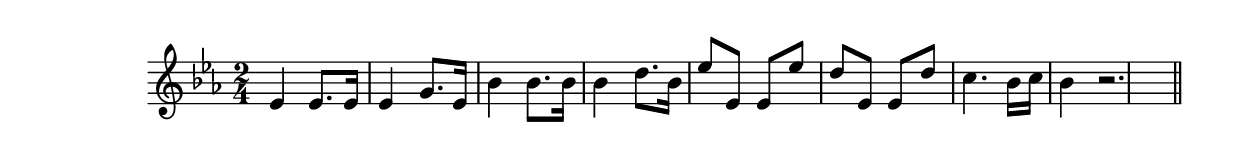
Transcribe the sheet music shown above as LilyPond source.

\version "2.14.0"
%{\header {
  title = "presto from string quartet # 7"
  composer = "W.A. Mozart"
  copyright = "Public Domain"
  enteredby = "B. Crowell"
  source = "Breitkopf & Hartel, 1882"
}%}
\score{{\key es \major
    \time 2/4
    %{\tempo 4=170
    %}\relative es' {
es4 es8. es16 | es4 g8. es16 | bes'4 bes8. bes16 | bes4 d8. bes16 |
es8 es, es es' | d es, es d' | c4. bes16 c | bes4 r2. \bar "||"
}
}}